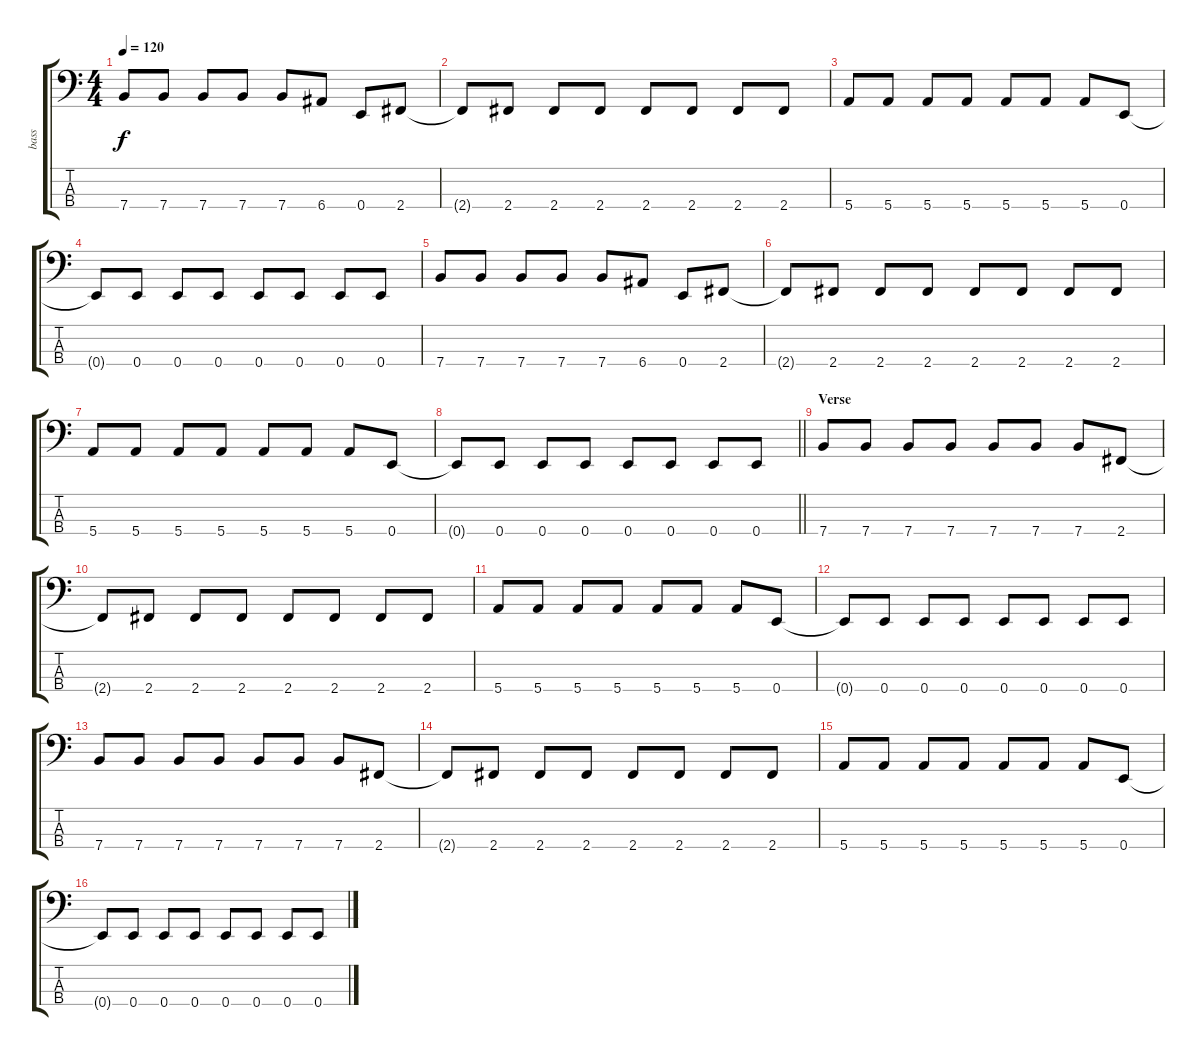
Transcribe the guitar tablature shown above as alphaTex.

\track ("bass" "bass") {instrument electricbassfinger}
\staff {score tabs}
\tuning (G2 D2 A1 E1) {hide}
\ts (4 4)
\tempo 120
\clef f4
\ks c
7.4.8{dy f} 7.4.8 7.4.8 7.4.8 7.4.8 6.4.8 0.4.8 2.4.8 |
2.4{t}.8 2.4.8 2.4.8 2.4.8 2.4.8 2.4.8 2.4.8 2.4.8 |
5.4.8 5.4.8 5.4.8 5.4.8 5.4.8 5.4.8 5.4.8 0.4.8 |
0.4{t}.8 0.4.8 0.4.8 0.4.8 0.4.8 0.4.8 0.4.8 0.4.8 |
7.4.8 7.4.8 7.4.8 7.4.8 7.4.8 6.4.8 0.4.8 2.4.8 |
2.4{t}.8 2.4.8 2.4.8 2.4.8 2.4.8 2.4.8 2.4.8 2.4.8 |
5.4.8 5.4.8 5.4.8 5.4.8 5.4.8 5.4.8 5.4.8 0.4.8 |
\barLineRight lightlight
0.4{t}.8 0.4.8 0.4.8 0.4.8 0.4.8 0.4.8 0.4.8 0.4.8 |
\section ("" "Verse")
7.4.8 7.4.8 7.4.8 7.4.8 7.4.8 7.4.8 7.4.8 2.4.8 |
2.4{t}.8 2.4.8 2.4.8 2.4.8 2.4.8 2.4.8 2.4.8 2.4.8 |
5.4.8 5.4.8 5.4.8 5.4.8 5.4.8 5.4.8 5.4.8 0.4.8 |
0.4{t}.8 0.4.8 0.4.8 0.4.8 0.4.8 0.4.8 0.4.8 0.4.8 |
7.4.8 7.4.8 7.4.8 7.4.8 7.4.8 7.4.8 7.4.8 2.4.8 |
2.4{t}.8 2.4.8 2.4.8 2.4.8 2.4.8 2.4.8 2.4.8 2.4.8 |
5.4.8 5.4.8 5.4.8 5.4.8 5.4.8 5.4.8 5.4.8 0.4.8 |
0.4{t}.8 0.4.8 0.4.8 0.4.8 0.4.8 0.4.8 0.4.8 0.4.8
